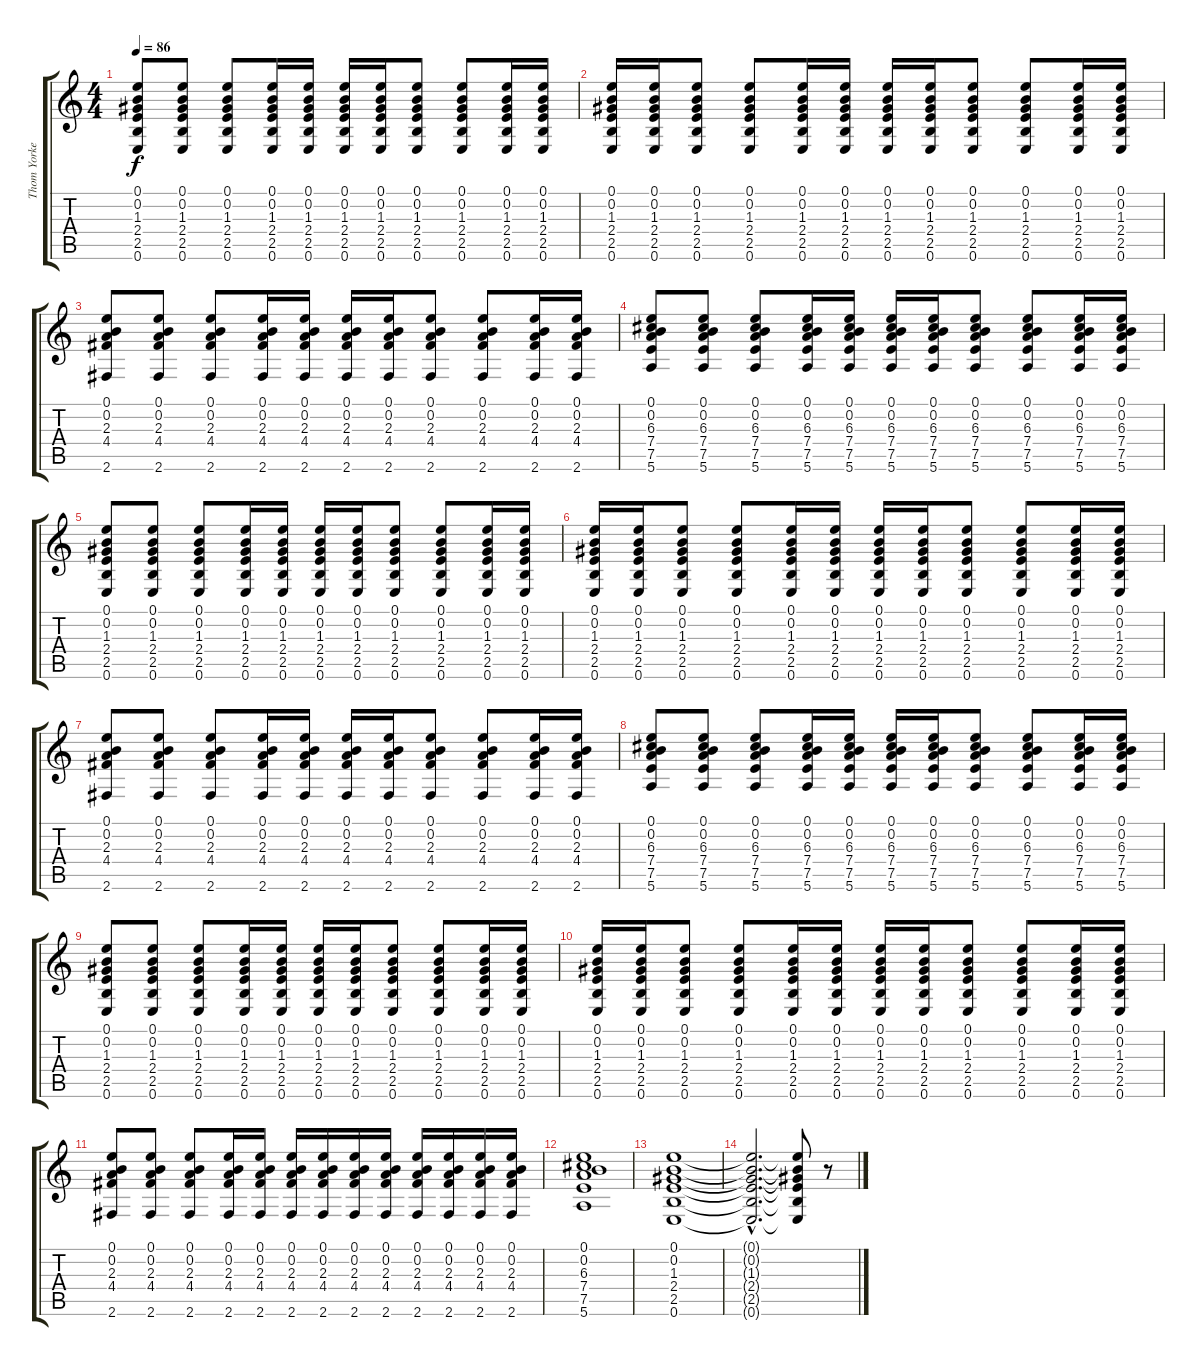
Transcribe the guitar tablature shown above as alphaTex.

\track ("Thom Yorke" "Thom Yorke") {instrument acousticguitarsteel}
\staff {score tabs}
\tuning (E4 B3 G3 D3 A2 E2) {hide}
\ts (4 4)
\tempo 86
\clef g2
\ks c
(0.1 0.2 1.3 2.4 2.5 0.6).8{dy f} (0.1 0.2 1.3 2.4 2.5 0.6).8 (0.1 0.2 1.3 2.4 2.5 0.6).8 (0.1 0.2 1.3 2.4 2.5 0.6).16 (0.1 0.2 1.3 2.4 2.5 0.6).16 (0.1 0.2 1.3 2.4 2.5 0.6).16 (0.1 0.2 1.3 2.4 2.5 0.6).16 (0.1 0.2 1.3 2.4 2.5 0.6).8 (0.1 0.2 1.3 2.4 2.5 0.6).8 (0.1 0.2 1.3 2.4 2.5 0.6).16 (0.1 0.2 1.3 2.4 2.5 0.6).16 |
(0.1 0.2 1.3 2.4 2.5 0.6).16 (0.1 0.2 1.3 2.4 2.5 0.6).16 (0.1 0.2 1.3 2.4 2.5 0.6).8 (0.1 0.2 1.3 2.4 2.5 0.6).8 (0.1 0.2 1.3 2.4 2.5 0.6).16 (0.1 0.2 1.3 2.4 2.5 0.6).16 (0.1 0.2 1.3 2.4 2.5 0.6).16 (0.1 0.2 1.3 2.4 2.5 0.6).16 (0.1 0.2 1.3 2.4 2.5 0.6).8 (0.1 0.2 1.3 2.4 2.5 0.6).8 (0.1 0.2 1.3 2.4 2.5 0.6).16 (0.1 0.2 1.3 2.4 2.5 0.6).16 |
(0.1 0.2 2.3 4.4 2.6).8 (0.1 0.2 2.3 4.4 2.6).8 (0.1 0.2 2.3 4.4 2.6).8 (0.1 0.2 2.3 4.4 2.6).16 (0.1 0.2 2.3 4.4 2.6).16 (0.1 0.2 2.3 4.4 2.6).16 (0.1 0.2 2.3 4.4 2.6).16 (0.1 0.2 2.3 4.4 2.6).8 (0.1 0.2 2.3 4.4 2.6).8 (0.1 0.2 2.3 4.4 2.6).16 (0.1 0.2 2.3 4.4 2.6).16 |
(0.1 0.2 6.3 7.4 7.5 5.6).8 (0.1 0.2 6.3 7.4 7.5 5.6).8 (0.1 0.2 6.3 7.4 7.5 5.6).8 (0.1 0.2 6.3 7.4 7.5 5.6).16 (0.1 0.2 6.3 7.4 7.5 5.6).16 (0.1 0.2 6.3 7.4 7.5 5.6).16 (0.1 0.2 6.3 7.4 7.5 5.6).16 (0.1 0.2 6.3 7.4 7.5 5.6).8 (0.1 0.2 6.3 7.4 7.5 5.6).8 (0.1 0.2 6.3 7.4 7.5 5.6).16 (0.1 0.2 6.3 7.4 7.5 5.6).16 |
(0.1 0.2 1.3 2.4 2.5 0.6).8 (0.1 0.2 1.3 2.4 2.5 0.6).8 (0.1 0.2 1.3 2.4 2.5 0.6).8 (0.1 0.2 1.3 2.4 2.5 0.6).16 (0.1 0.2 1.3 2.4 2.5 0.6).16 (0.1 0.2 1.3 2.4 2.5 0.6).16 (0.1 0.2 1.3 2.4 2.5 0.6).16 (0.1 0.2 1.3 2.4 2.5 0.6).8 (0.1 0.2 1.3 2.4 2.5 0.6).8 (0.1 0.2 1.3 2.4 2.5 0.6).16 (0.1 0.2 1.3 2.4 2.5 0.6).16 |
(0.1 0.2 1.3 2.4 2.5 0.6).16 (0.1 0.2 1.3 2.4 2.5 0.6).16 (0.1 0.2 1.3 2.4 2.5 0.6).8 (0.1 0.2 1.3 2.4 2.5 0.6).8 (0.1 0.2 1.3 2.4 2.5 0.6).16 (0.1 0.2 1.3 2.4 2.5 0.6).16 (0.1 0.2 1.3 2.4 2.5 0.6).16 (0.1 0.2 1.3 2.4 2.5 0.6).16 (0.1 0.2 1.3 2.4 2.5 0.6).8 (0.1 0.2 1.3 2.4 2.5 0.6).8 (0.1 0.2 1.3 2.4 2.5 0.6).16 (0.1 0.2 1.3 2.4 2.5 0.6).16 |
(0.1 0.2 2.3 4.4 2.6).8 (0.1 0.2 2.3 4.4 2.6).8 (0.1 0.2 2.3 4.4 2.6).8 (0.1 0.2 2.3 4.4 2.6).16 (0.1 0.2 2.3 4.4 2.6).16 (0.1 0.2 2.3 4.4 2.6).16 (0.1 0.2 2.3 4.4 2.6).16 (0.1 0.2 2.3 4.4 2.6).8 (0.1 0.2 2.3 4.4 2.6).8 (0.1 0.2 2.3 4.4 2.6).16 (0.1 0.2 2.3 4.4 2.6).16 |
(0.1 0.2 6.3 7.4 7.5 5.6).8 (0.1 0.2 6.3 7.4 7.5 5.6).8 (0.1 0.2 6.3 7.4 7.5 5.6).8 (0.1 0.2 6.3 7.4 7.5 5.6).16 (0.1 0.2 6.3 7.4 7.5 5.6).16 (0.1 0.2 6.3 7.4 7.5 5.6).16 (0.1 0.2 6.3 7.4 7.5 5.6).16 (0.1 0.2 6.3 7.4 7.5 5.6).8 (0.1 0.2 6.3 7.4 7.5 5.6).8 (0.1 0.2 6.3 7.4 7.5 5.6).16 (0.1 0.2 6.3 7.4 7.5 5.6).16 |
(0.1 0.2 1.3 2.4 2.5 0.6).8 (0.1 0.2 1.3 2.4 2.5 0.6).8 (0.1 0.2 1.3 2.4 2.5 0.6).8 (0.1 0.2 1.3 2.4 2.5 0.6).16 (0.1 0.2 1.3 2.4 2.5 0.6).16 (0.1 0.2 1.3 2.4 2.5 0.6).16 (0.1 0.2 1.3 2.4 2.5 0.6).16 (0.1 0.2 1.3 2.4 2.5 0.6).8 (0.1 0.2 1.3 2.4 2.5 0.6).8 (0.1 0.2 1.3 2.4 2.5 0.6).16 (0.1 0.2 1.3 2.4 2.5 0.6).16 |
(0.1 0.2 1.3 2.4 2.5 0.6).16 (0.1 0.2 1.3 2.4 2.5 0.6).16 (0.1 0.2 1.3 2.4 2.5 0.6).8 (0.1 0.2 1.3 2.4 2.5 0.6).8 (0.1 0.2 1.3 2.4 2.5 0.6).16 (0.1 0.2 1.3 2.4 2.5 0.6).16 (0.1 0.2 1.3 2.4 2.5 0.6).16 (0.1 0.2 1.3 2.4 2.5 0.6).16 (0.1 0.2 1.3 2.4 2.5 0.6).8 (0.1 0.2 1.3 2.4 2.5 0.6).8 (0.1 0.2 1.3 2.4 2.5 0.6).16 (0.1 0.2 1.3 2.4 2.5 0.6).16 |
(0.1 0.2 2.3 4.4 2.6).8 (0.1 0.2 2.3 4.4 2.6).8 (0.1 0.2 2.3 4.4 2.6).8 (0.1 0.2 2.3 4.4 2.6).16 (0.1 0.2 2.3 4.4 2.6).16 (0.1 0.2 2.3 4.4 2.6).16 (0.1 0.2 2.3 4.4 2.6).16 (0.1 0.2 2.3 4.4 2.6).16 (0.1 0.2 2.3 4.4 2.6).16 (0.1 0.2 2.3 4.4 2.6).16 (0.1 0.2 2.3 4.4 2.6).16 (0.1 0.2 2.3 4.4 2.6).16 (0.1 0.2 2.3 4.4 2.6).16 |
(0.1 0.2 6.3 7.4 7.5 5.6).1 |
(0.1 0.2 1.3 2.4 2.5 0.6).1 |
(0.1{hac t} 0.2{hac t} 1.3{hac t} 2.4{hac t} 2.5{hac t} 0.6{hac t}).2{d} (0.1{t} 0.2{t} 1.3{t} 2.4{t} 2.5{t} 0.6{t}).8 r.8
